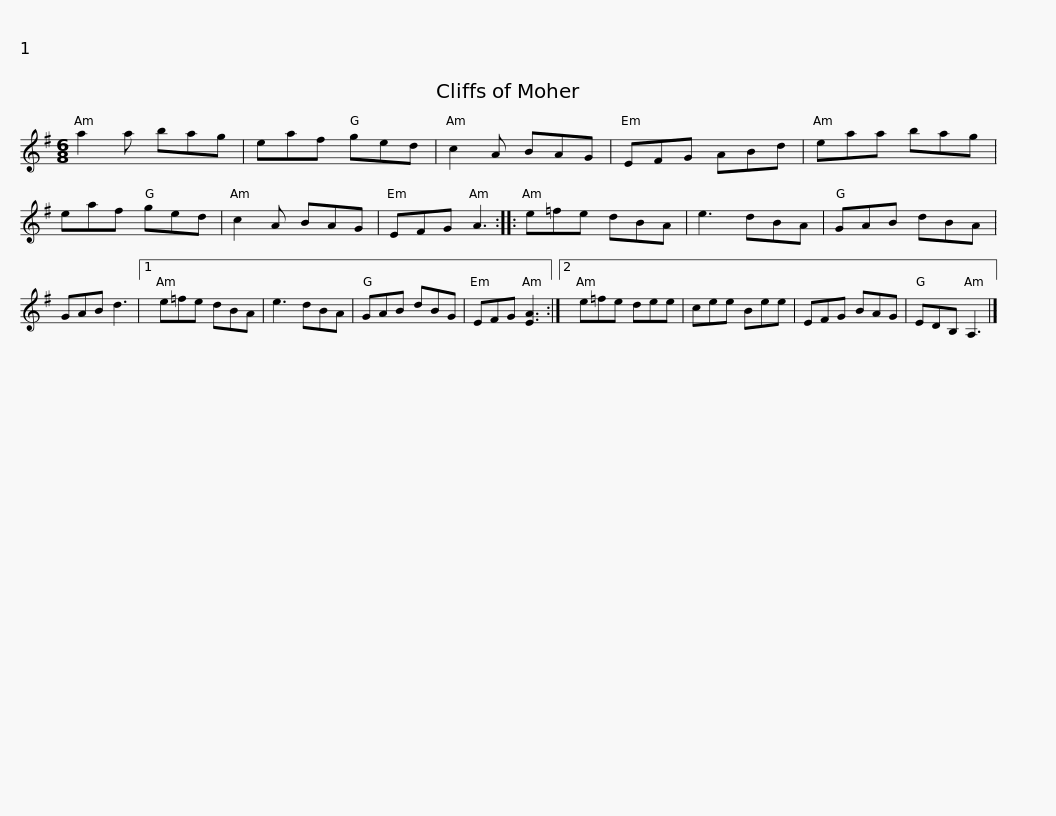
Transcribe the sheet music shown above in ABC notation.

X:1
L:1/8
M:6/8
I:linebreak $
K:G
V:1 treble
V:1
 a2 a bag | eaf ged | c2 A BAG | EFG ABd | eaa bag | %5
 eaf ged | c2 A BAG |$ EFG A3 :: e=fe dBA | e3 dBA | %10
 GAB dBA | GAB d3 |1 e=fe dBA | e3 dBA | GAB dBG |$ %15
 EFG [EA]3 :|2 e=fe dee | cee Bee | EFG BAG | EDB, A,3 |] %20
